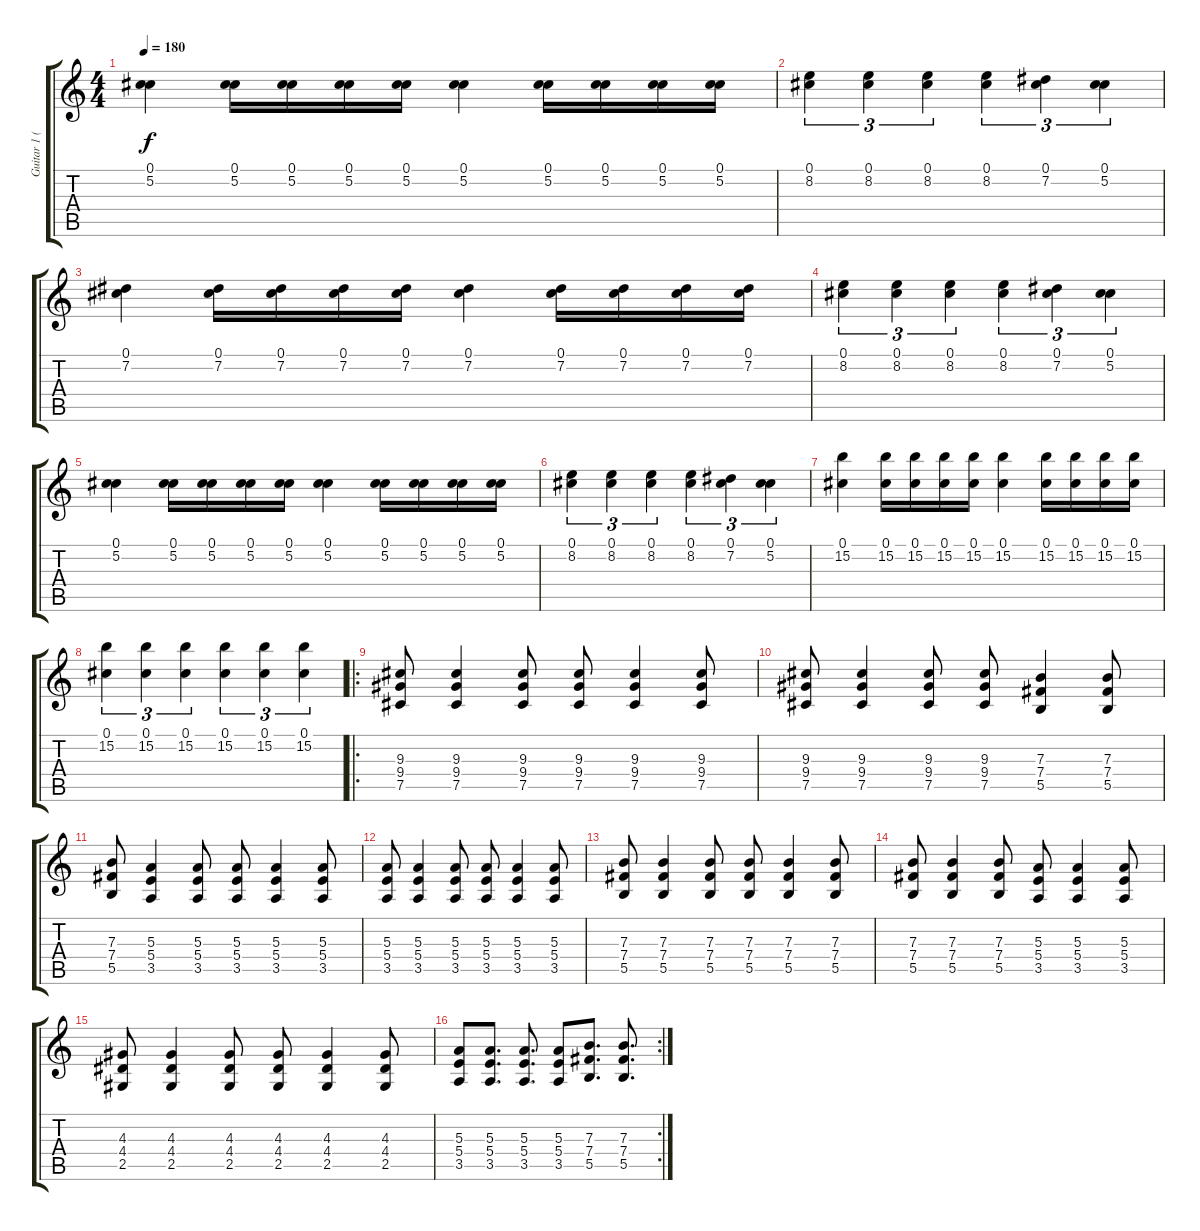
\track ("Guitar 1 (Lead)" "Guitar 1 (") {instrument distortionguitar}
\staff {score tabs}
\tuning (Db4 Ab3 E3 B2 Gb2 Db2) {hide}
\ts (4 4)
\tempo 180
\clef g2
\ks c
(0.1 5.2).4{dy f} (0.1 5.2).16 (0.1 5.2).16 (0.1 5.2).16 (0.1 5.2).16 (0.1 5.2).4 (0.1 5.2).16 (0.1 5.2).16 (0.1 5.2).16 (0.1 5.2).16 |
(0.1 8.2).4{tu (3 2)} (0.1 8.2).4{tu (3 2)} (0.1 8.2).4{tu (3 2)} (0.1 8.2).4{tu (3 2)} (0.1 7.2).4{tu (3 2)} (0.1 5.2).4{tu (3 2)} |
(0.1 7.2).4 (0.1 7.2).16 (0.1 7.2).16 (0.1 7.2).16 (0.1 7.2).16 (0.1 7.2).4 (0.1 7.2).16 (0.1 7.2).16 (0.1 7.2).16 (0.1 7.2).16 |
(0.1 8.2).4{tu (3 2)} (0.1 8.2).4{tu (3 2)} (0.1 8.2).4{tu (3 2)} (0.1 8.2).4{tu (3 2)} (0.1 7.2).4{tu (3 2)} (0.1 5.2).4{tu (3 2)} |
(0.1 5.2).4 (0.1 5.2).16 (0.1 5.2).16 (0.1 5.2).16 (0.1 5.2).16 (0.1 5.2).4 (0.1 5.2).16 (0.1 5.2).16 (0.1 5.2).16 (0.1 5.2).16 |
(0.1 8.2).4{tu (3 2)} (0.1 8.2).4{tu (3 2)} (0.1 8.2).4{tu (3 2)} (0.1 8.2).4{tu (3 2)} (0.1 7.2).4{tu (3 2)} (0.1 5.2).4{tu (3 2)} |
(0.1 15.2).4 (0.1 15.2).16 (0.1 15.2).16 (0.1 15.2).16 (0.1 15.2).16 (0.1 15.2).4 (0.1 15.2).16 (0.1 15.2).16 (0.1 15.2).16 (0.1 15.2).16 |
(0.1 15.2).4{tu (3 2)} (0.1 15.2).4{tu (3 2)} (0.1 15.2).4{tu (3 2)} (0.1 15.2).4{tu (3 2)} (0.1 15.2).4{tu (3 2)} (0.1 15.2).4{tu (3 2)} |
\ro
(9.3 9.4 7.5).8 (9.3 9.4 7.5).4 (9.3 9.4 7.5).8 (9.3 9.4 7.5).8 (9.3 9.4 7.5).4 (9.3 9.4 7.5).8 |
(9.3 9.4 7.5).8 (9.3 9.4 7.5).4 (9.3 9.4 7.5).8 (9.3 9.4 7.5).8 (7.3 7.4 5.5).4 (7.3 7.4 5.5).8 |
(7.3 7.4 5.5).8 (5.3 5.4 3.5).4 (5.3 5.4 3.5).8 (5.3 5.4 3.5).8 (5.3 5.4 3.5).4 (5.3 5.4 3.5).8 |
(5.3 5.4 3.5).8 (5.3 5.4 3.5).4 (5.3 5.4 3.5).8 (5.3 5.4 3.5).8 (5.3 5.4 3.5).4 (5.3 5.4 3.5).8 |
(7.3 7.4 5.5).8 (7.3 7.4 5.5).4 (7.3 7.4 5.5).8 (7.3 7.4 5.5).8 (7.3 7.4 5.5).4 (7.3 7.4 5.5).8 |
(7.3 7.4 5.5).8 (7.3 7.4 5.5).4 (7.3 7.4 5.5).8 (5.3 5.4 3.5).8 (5.3 5.4 3.5).4 (5.3 5.4 3.5).8 |
(4.3 4.4 2.5).8 (4.3 4.4 2.5).4 (4.3 4.4 2.5).8 (4.3 4.4 2.5).8 (4.3 4.4 2.5).4 (4.3 4.4 2.5).8 |
\rc 2
(5.3 5.4 3.5).8 (5.3 5.4 3.5).8{d} (5.3 5.4 3.5).8{d} (5.3 5.4 3.5).8 (7.3 7.4 5.5).8{d} (7.3 7.4 5.5).8{d}
